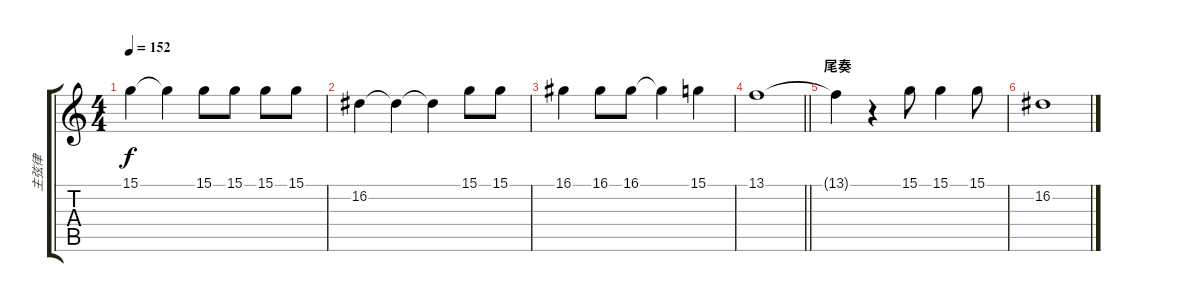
\track ("主弦律" "主弦律") {instrument synthvoice}
\staff {score tabs}
\tuning (E4 B3 G3 D3 A2 E2) {hide}
\ts (4 4)
\tempo 152
\clef g2
\ks c
15.1{t}.4{dy f} 15.1{t}.4 15.1.8 15.1.8 15.1.8 15.1.8 |
16.2.4 16.2{t}.4 16.2{t}.4 15.1.8 15.1.8 |
16.1.4 16.1.8 16.1.8 16.1{t}.4 15.1.4 |
\barLineRight lightlight
13.1.1 |
\section ("" "尾奏")
13.1{t}.4 r.4 15.1.8 15.1.4 15.1.8 |
16.2.1
